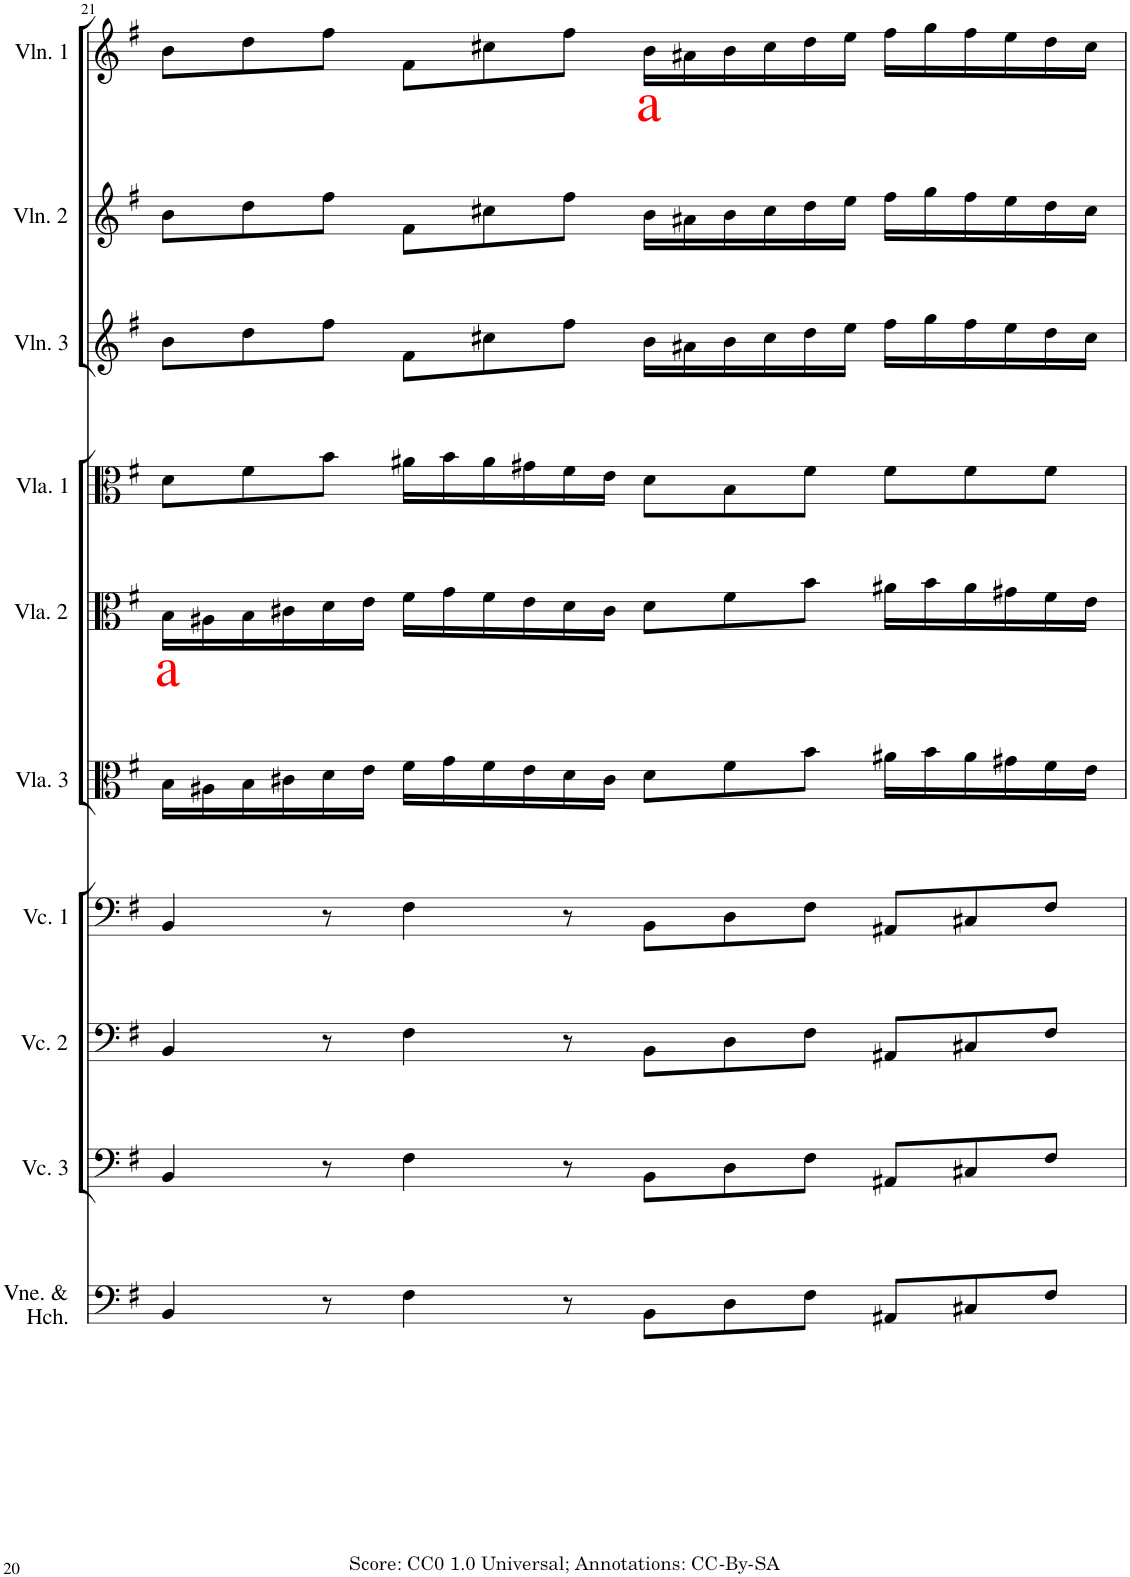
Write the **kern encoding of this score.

**kern	**kern	**kern	**kern	**kern	**kern	**text	**kern	**kern	**kern	**kern	**text
*part10	*part9	*part8	*part7	*part6	*part5	*part5	*part4	*part3	*part2	*part1	*part1
*staff10	*staff9	*staff8	*staff7	*staff6	*staff5	*staff5	*staff4	*staff3	*staff2	*staff1	*staff1
*I"Violone &amp; Harpsichord	*I"Violoncello 3	*I"Violoncello 2	*I"Violoncello 1	*I"Viola 3	*I"Viola 2	*	*I"Viola 1	*I"Violin 3	*I"Violin 2	*I"Violin 1	*
*I'Vne. &amp; Hch.	*I'Vc. 3	*I'Vc. 2	*I'Vc. 1	*I'Vla. 3	*I'Vla. 2	*	*I'Vla. 1	*I'Vln. 3	*I'Vln. 2	*I'Vln. 1	*
!!LO:PB:g=z
*clefF4	*clefF4	*clefF4	*clefF4	*clefC3	*clefC3	*	*clefC3	*clefG2	*clefG2	*clefG2	*
*k[f#]	*k[f#]	*k[f#]	*k[f#]	*k[f#]	*k[f#]	*	*k[f#]	*k[f#]	*k[f#]	*k[f#]	*
*M12/8	*M12/8	*M12/8	*M12/8	*M12/8	*M12/8	*	*M12/8	*M12/8	*M12/8	*M12/8	*
=21	=21	=21	=21	=21	=21	=21	=21	=21	=21	=21	=21
!	!	!	!	!	!	!LO:LY:b:color=#FF0000	!	!	!	!	!
4BB/	4BB/	4BB/	4BB/	16B\LL	16B\LL	a	8d\L	8b\L	8b\L	8b\L	.
.	.	.	.	16A#X\	16A#X\	.	.	.	.	.	.
.	.	.	.	16B\	16B\	.	8f#\	8dd\	8dd\	8dd\	.
.	.	.	.	16c#X\	16c#X\	.	.	.	.	.	.
8r	8r	8r	8r	16d\	16d\	.	8b\J	8ff#\J	8ff#\J	8ff#\J	.
.	.	.	.	16e\JJ	16e\JJ	.	.	.	.	.	.
4F#\	4F#\	4F#\	4F#\	16f#\LL	16f#\LL	.	16a#X\LL	8f#\L	8f#\L	8f#\L	.
.	.	.	.	16g\	16g\	.	16b\	.	.	.	.
.	.	.	.	16f#\	16f#\	.	16a#\	8cc#X\	8cc#X\	8cc#X\	.
.	.	.	.	16e\	16e\	.	16g#X\	.	.	.	.
8r	8r	8r	8r	16d\	16d\	.	16f#\	8ff#\J	8ff#\J	8ff#\J	.
.	.	.	.	16c#\JJ	16c#\JJ	.	16e\JJ	.	.	.	.
!	!	!	!	!	!	!	!	!	!	!	!LO:LY:b:color=#FF0000
8BB\L	8BB\L	8BB\L	8BB\L	8d\L	8d\L	.	8d\L	16b\LL	16b\LL	16b\LL	a
.	.	.	.	.	.	.	.	16a#X\	16a#X\	16a#X\	.
8D\	8D\	8D\	8D\	8f#\	8f#\	.	8B\	16b\	16b\	16b\	.
.	.	.	.	.	.	.	.	16cc#\	16cc#\	16cc#\	.
8F#\J	8F#\J	8F#\J	8F#\J	8b\J	8b\J	.	8f#\J	16dd\	16dd\	16dd\	.
.	.	.	.	.	.	.	.	16ee\JJ	16ee\JJ	16ee\JJ	.
8AA#X/L	8AA#X/L	8AA#X/L	8AA#X/L	16a#X\LL	16a#X\LL	.	8f#\L	16ff#\LL	16ff#\LL	16ff#\LL	.
.	.	.	.	16b\	16b\	.	.	16gg\	16gg\	16gg\	.
8C#X/	8C#X/	8C#X/	8C#X/	16a#\	16a#\	.	8f#\	16ff#\	16ff#\	16ff#\	.
.	.	.	.	16g#X\	16g#X\	.	.	16ee\	16ee\	16ee\	.
8F#/J	8F#/J	8F#/J	8F#/J	16f#\	16f#\	.	8f#\J	16dd\	16dd\	16dd\	.
.	.	.	.	16e\JJ	16e\JJ	.	.	16cc#\JJ	16cc#\JJ	16cc#\JJ	.
=	=	=	=	=	=	=	=	=	=	=	=
*-	*-	*-	*-	*-	*-	*-	*-	*-	*-	*-	*-
